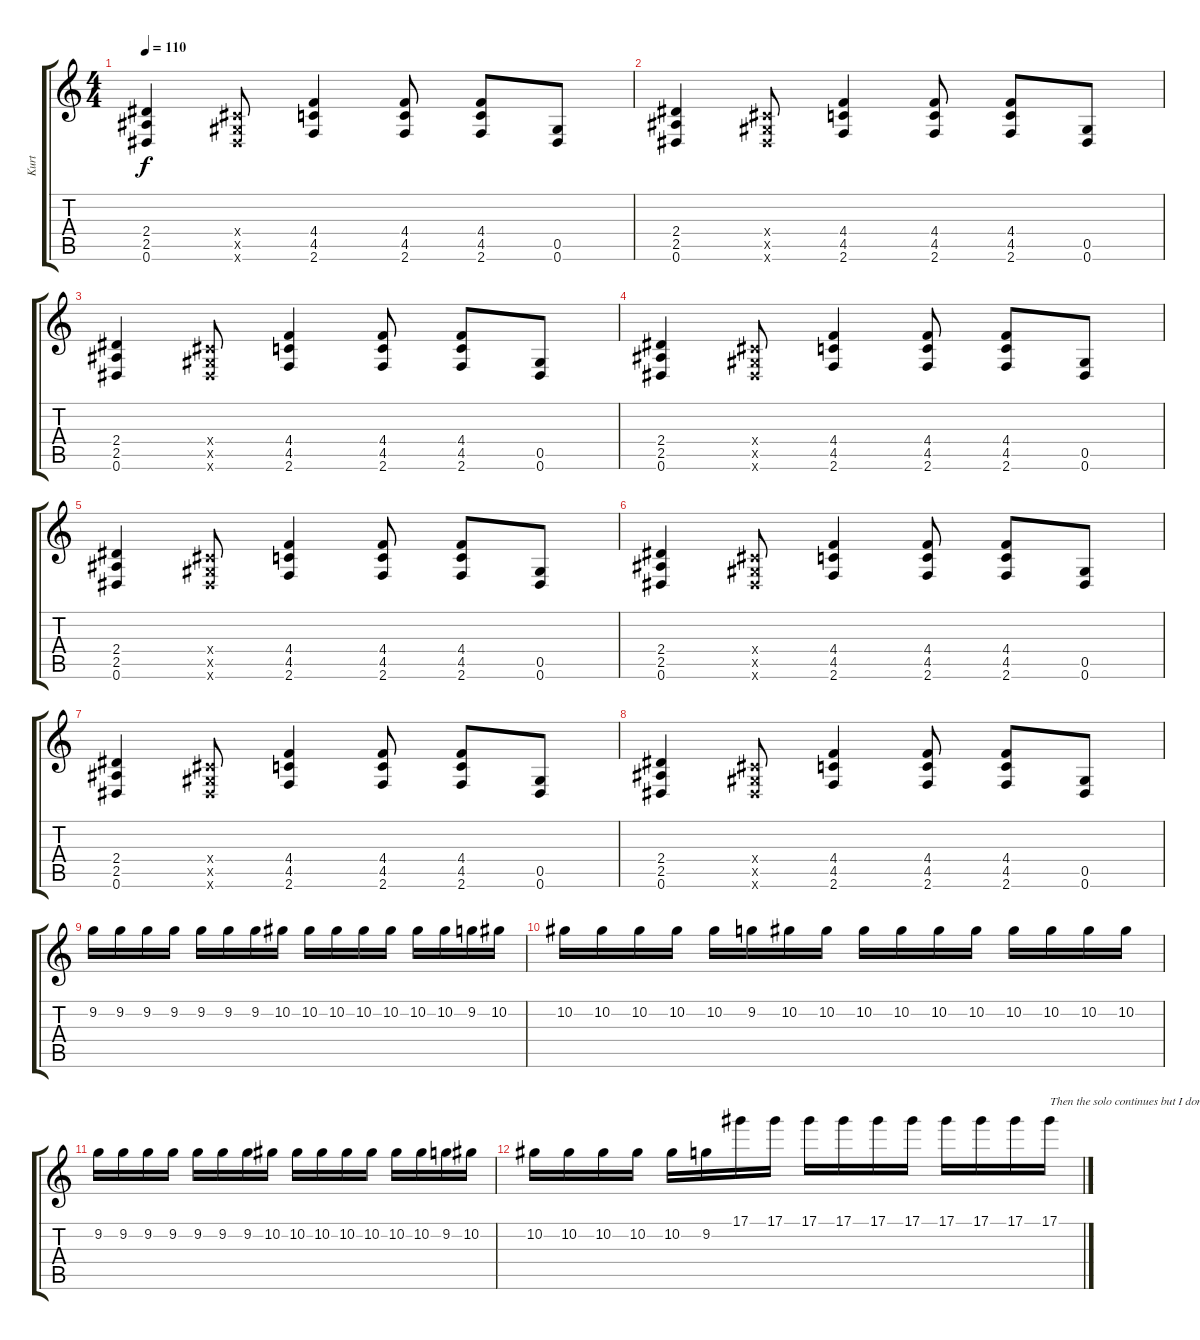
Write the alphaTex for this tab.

\track ("Kurt" "Kurt") {instrument electricguitarjazz}
\staff {score tabs}
\tuning (Eb4 Bb3 Gb3 Db3 Ab2 Eb2) {hide}
\ts (4 4)
\tempo 110
\clef g2
\ks c
(2.4 2.5 0.6).4{dy f} (0.4{x} 0.5{x} 0.6{x}).8 (4.4 4.5 2.6).4 (4.4 4.5 2.6).8 (4.4 4.5 2.6).8 (0.5 0.6).8 |
(2.4 2.5 0.6).4 (0.4{x} 0.5{x} 0.6{x}).8 (4.4 4.5 2.6).4 (4.4 4.5 2.6).8 (4.4 4.5 2.6).8 (0.5 0.6).8 |
(2.4 2.5 0.6).4 (0.4{x} 0.5{x} 0.6{x}).8 (4.4 4.5 2.6).4 (4.4 4.5 2.6).8 (4.4 4.5 2.6).8 (0.5 0.6).8 |
(2.4 2.5 0.6).4 (0.4{x} 0.5{x} 0.6{x}).8 (4.4 4.5 2.6).4 (4.4 4.5 2.6).8 (4.4 4.5 2.6).8 (0.5 0.6).8 |
(2.4 2.5 0.6).4 (0.4{x} 0.5{x} 0.6{x}).8 (4.4 4.5 2.6).4 (4.4 4.5 2.6).8 (4.4 4.5 2.6).8 (0.5 0.6).8 |
(2.4 2.5 0.6).4 (0.4{x} 0.5{x} 0.6{x}).8 (4.4 4.5 2.6).4 (4.4 4.5 2.6).8 (4.4 4.5 2.6).8 (0.5 0.6).8 |
(2.4 2.5 0.6).4 (0.4{x} 0.5{x} 0.6{x}).8 (4.4 4.5 2.6).4 (4.4 4.5 2.6).8 (4.4 4.5 2.6).8 (0.5 0.6).8 |
(2.4 2.5 0.6).4 (0.4{x} 0.5{x} 0.6{x}).8 (4.4 4.5 2.6).4 (4.4 4.5 2.6).8 (4.4 4.5 2.6).8 (0.5 0.6).8 |
9.2.16{instrument overdrivenguitar} 9.2.16 9.2.16 9.2.16 9.2.16 9.2.16 9.2.16 10.2.16 10.2.16 10.2.16 10.2.16 10.2.16 10.2.16 10.2.16 9.2.16 10.2.16 |
10.2.16 10.2.16 10.2.16 10.2.16 10.2.16 9.2.16 10.2.16 10.2.16 10.2.16 10.2.16 10.2.16 10.2.16 10.2.16 10.2.16 10.2.16 10.2.16 |
9.2.16{instrument overdrivenguitar} 9.2.16 9.2.16 9.2.16 9.2.16 9.2.16 9.2.16 10.2.16 10.2.16 10.2.16 10.2.16 10.2.16 10.2.16 10.2.16 9.2.16 10.2.16 |
10.2.16 10.2.16 10.2.16 10.2.16 10.2.16 9.2.16 17.1.16 17.1.16 17.1.16 17.1.16 17.1.16 17.1.16 17.1.16 17.1.16 17.1.16 17.1.16{txt "Then the solo continues but I don´t remember how"}
